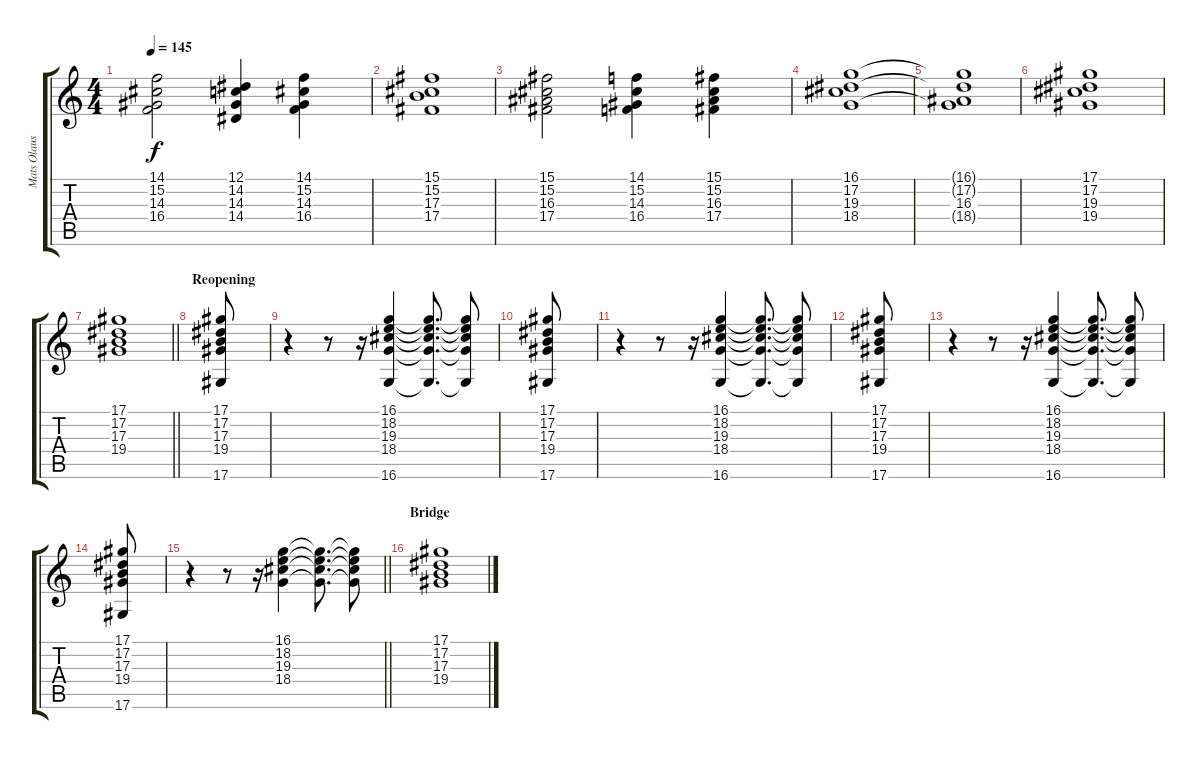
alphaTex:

\track ("Mats Olausson" "Mats Olaus") {instrument churchorgan}
\staff {score tabs}
\tuning (Eb4 Bb3 Gb3 Db3 Ab2 Eb2) {hide}
\ts (4 4)
\tempo 145
\clef g2
\ks c
(14.1 15.2 14.3 16.4).2{dy f} (12.1 14.2 14.3 14.4).4 (14.1 15.2 14.3 16.4).4 |
(15.1 15.2 17.3 17.4).1 |
(15.1 15.2 16.3 17.4).2 (14.1 15.2 14.3 16.4).4 (15.1 15.2 16.3 17.4).4 |
(16.1 17.2 19.3 18.4).1 |
(16.1{t} 17.2{t} 16.3 18.4{t}).1 |
(17.1 17.2 19.3 19.4).1 |
\barLineRight lightlight
(17.1 17.2 17.3 19.4).1 |
\section ("" "Reopening")
(17.1 17.2 17.3 19.4 17.6).8 |
r.4 r.8 r.16 (16.1 18.2 19.3 18.4 16.6).4 (16.1{t} 18.2{t} 19.3{t} 18.4{t} 16.6{t}).8{d} (16.1{t} 18.2{t} 19.3{t} 18.4{t} 16.6{t}).8 |
(17.1 17.2 17.3 19.4 17.6).8 |
r.4 r.8 r.16 (16.1 18.2 19.3 18.4 16.6).4 (16.1{t} 18.2{t} 19.3{t} 18.4{t} 16.6{t}).8{d} (16.1{t} 18.2{t} 19.3{t} 18.4{t} 16.6{t}).8 |
(17.1 17.2 17.3 19.4 17.6).8 |
r.4 r.8 r.16 (16.1 18.2 19.3 18.4 16.6).4 (16.1{t} 18.2{t} 19.3{t} 18.4{t} 16.6{t}).8{d} (16.1{t} 18.2{t} 19.3{t} 18.4{t} 16.6{t}).8 |
(17.1 17.2 17.3 19.4 17.6).8 |
\barLineRight lightlight
r.4 r.8 r.16 (16.1 18.2 19.3 18.4).4 (16.1{t} 18.2{t} 19.3{t} 18.4{t}).8{d} (16.1{t} 18.2{t} 19.3{t} 18.4{t}).8 |
\section ("" "Bridge")
(17.1 17.2 17.3 19.4).1
